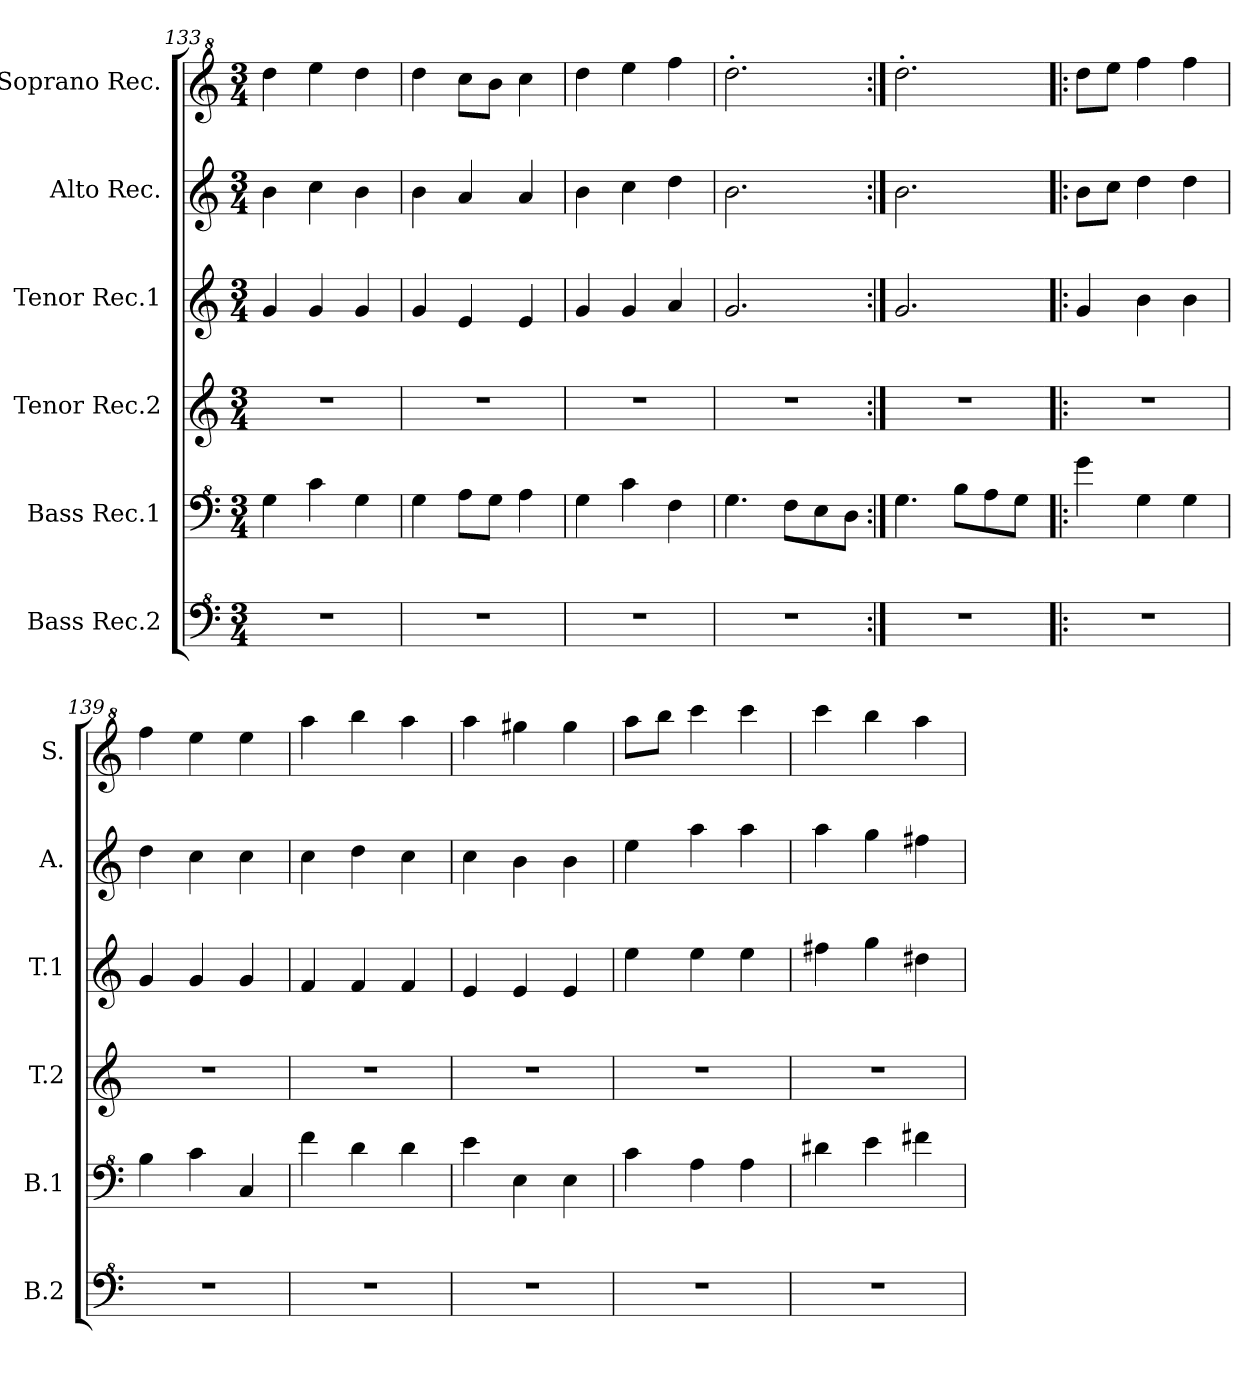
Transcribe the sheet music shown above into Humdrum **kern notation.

**kern	**kern	**kern	**kern	**kern	**kern
*part6	*part5	*part4	*part3	*part2	*part1
*staff6	*staff5	*staff4	*staff3	*staff2	*staff1
*I"Bass Rec.2	*I"Bass Rec.1	*I"Tenor Rec.2	*I"Tenor Rec.1	*I"Alto Rec.	*I"Soprano Rec.
*I'B.2	*I'B.1	*I'T.2	*I'T.1	*I'A.	*I'S.
!!LO:LB:g=z
*clefF^4	*clefF^4	*clefG2	*clefG2	*clefG2	*clefG^2
*k[]	*k[]	*k[]	*k[]	*k[]	*k[]
*M3/4	*M3/4	*M3/4	*M3/4	*M3/4	*M3/4
=133	=133	=133	=133	=133	=133
2.r	4g\	2.r	4g/	4b\	4ddd\
.	4cc\	.	4g/	4cc\	4eee\
.	4g\	.	4g/	4b\	4ddd\
=134	=134	=134	=134	=134	=134
2.r	4g\	2.r	4g/	4b\	4ddd\
.	8a\L	.	4e/	4a/	8ccc\L
.	8g\J	.	.	.	8bb\J
.	4a\	.	4e/	4a/	4ccc\
=135	=135	=135	=135	=135	=135
2.r	4g\	2.r	4g/	4b\	4ddd\
.	4cc\	.	4g/	4cc\	4eee\
.	4f\	.	4a/	4dd\	4fff\
=136	=136	=136	=136	=136	=136
2.r	4.g\	2.r	2.g/	2.b\	2.ddd'\
.	8f\L	.	.	.	.
.	8e\	.	.	.	.
.	8d\J	.	.	.	.
=137:|!	=137:|!	=137:|!	=137:|!	=137:|!	=137:|!
2.r	4.g\	2.r	2.g/	2.b\	2.ddd'\
.	8b\L	.	.	.	.
.	8a\	.	.	.	.
.	8g\J	.	.	.	.
=138!|:	=138!|:	=138!|:	=138!|:	=138!|:	=138!|:
2.r	4gg\	2.r	4g/	8b\L	8ddd\L
.	.	.	.	8cc\J	8eee\J
.	4g\	.	4b\	4dd\	4fff\
.	4g\	.	4b\	4dd\	4fff\
=139	=139	=139	=139	=139	=139
2.r	4b\	2.r	4g/	4dd\	4fff\
.	4cc\	.	4g/	4cc\	4eee\
.	4c/	.	4g/	4cc\	4eee\
=140	=140	=140	=140	=140	=140
2.r	4ff\	2.r	4f/	4cc\	4aaa\
.	4dd\	.	4f/	4dd\	4bbb\
.	4dd\	.	4f/	4cc\	4aaa\
=141	=141	=141	=141	=141	=141
2.r	4ee\	2.r	4e/	4cc\	4aaa\
.	4e\	.	4e/	4b\	4ggg#X\
.	4e\	.	4e/	4b\	4ggg#\
=142	=142	=142	=142	=142	=142
2.r	4cc\	2.r	4ee\	4ee\	8aaa\L
.	.	.	.	.	8bbb\J
.	4a\	.	4ee\	4aa\	4cccc\
.	4a\	.	4ee\	4aa\	4cccc\
=143	=143	=143	=143	=143	=143
2.r	4dd#X\	2.r	4ff#X\	4aa\	4cccc\
.	4ee\	.	4gg\	4gg\	4bbb\
.	4ff#X\	.	4dd#X\	4ff#X\	4aaa\
=	=	=	=	=	=
*-	*-	*-	*-	*-	*-
